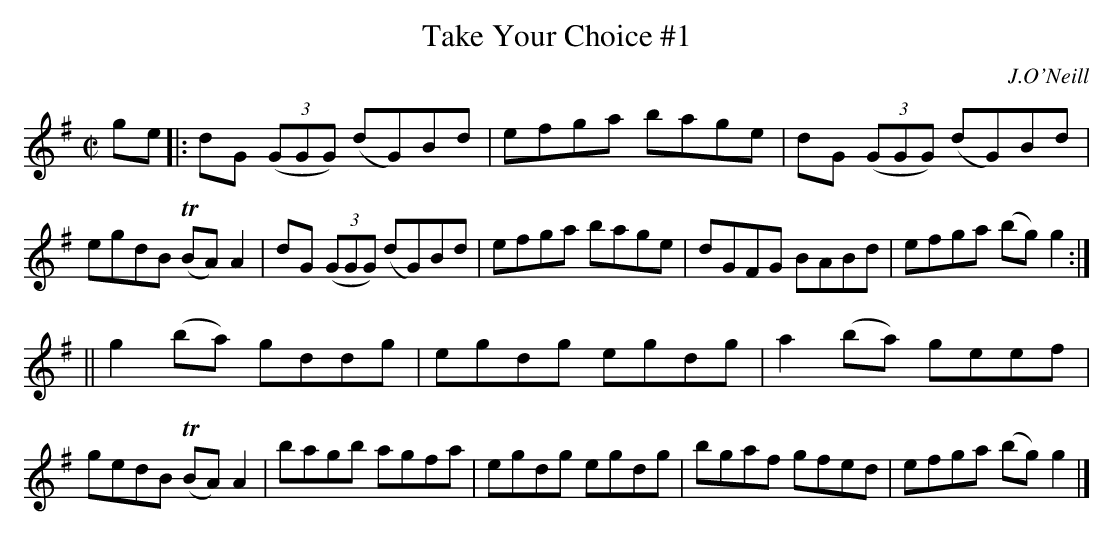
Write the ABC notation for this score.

X:1
T: Take Your Choice #1
O: J.O'Neill
M: C|
L: 1/8
K: G
ge \
|: dG (3(GGG) (dG)Bd | efga bage | dG (3(GGG) (dG)Bd | egdB (TBA)A2 \
|  dG (3(GGG) (dG)Bd | efga bage | dGFG BABd | efga (bg)g2 :|
|| g2(ba) gddg | egdg egdg | a2(ba) geef | gedB (TBA)A2 \
|  bagb agfa | egdg egdg | bgaf gfed | efga (bg)g2 |]
